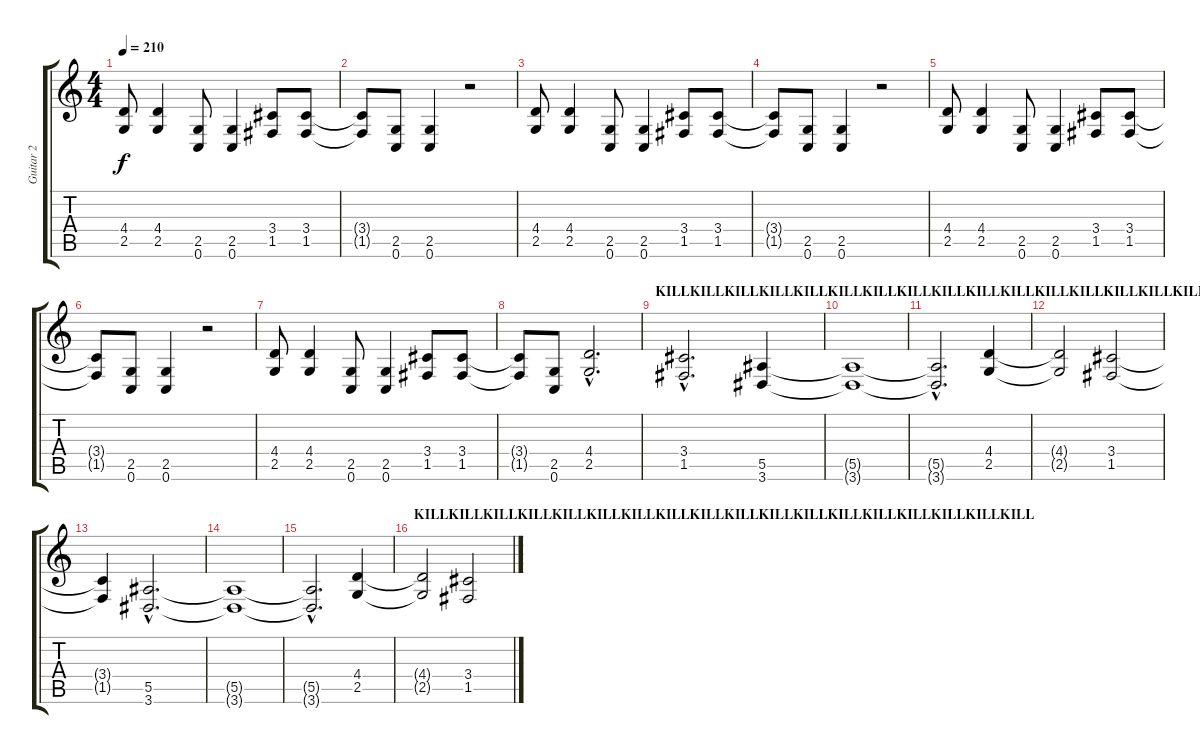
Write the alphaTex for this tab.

\track ("Guitar 2" "Guitar 2") {instrument distortionguitar}
\staff {score tabs}
\tuning (C4 G3 Eb3 Bb2 F2 C2) {hide}
\ts (4 4)
\tempo 210
\clef g2
\ks c
(4.4 2.5).8{dy f} (4.4 2.5).4 (2.5 0.6).8 (2.5 0.6).4 (3.4 1.5).8 (3.4 1.5).8 |
(3.4{t} 1.5{t}).8 (2.5 0.6).8 (2.5 0.6).4 r.2 |
(4.4 2.5).8 (4.4 2.5).4 (2.5 0.6).8 (2.5 0.6).4 (3.4 1.5).8 (3.4 1.5).8 |
(3.4{t} 1.5{t}).8 (2.5 0.6).8 (2.5 0.6).4 r.2 |
(4.4 2.5).8 (4.4 2.5).4 (2.5 0.6).8 (2.5 0.6).4 (3.4 1.5).8 (3.4 1.5).8 |
(3.4{t} 1.5{t}).8 (2.5 0.6).8 (2.5 0.6).4 r.2 |
(4.4 2.5).8 (4.4 2.5).4 (2.5 0.6).8 (2.5 0.6).4 (3.4 1.5).8 (3.4 1.5).8 |
(3.4{t} 1.5{t}).8 (2.5 0.6).8 (4.4{hac} 2.5{hac}).2{d} |
\section ("" "KILLKILLKILLKILLKILLKILLKILLKILLKILLKILLKILLKILLKILLKILLKILLKILLKILLKILLKILLKILLKILLKILLKILLKILLKILL")
(3.4{hac} 1.5{hac}).2{d} (5.5 3.6).4 |
(5.5{t} 3.6{t}).1 |
(5.5{hac t} 3.6{hac t}).2{d} (4.4 2.5).4 |
(4.4{t} 2.5{t}).2 (3.4 1.5).2 |
(3.4{t} 1.5{t}).4 (5.5{hac} 3.6{hac}).2{d} |
(5.5{t} 3.6{t}).1 |
(5.5{hac t} 3.6{hac t}).2{d} (4.4 2.5).4 |
\section ("" "KILLKILLKILLKILLKILLKILLKILLKILLKILLKILLKILLKILLKILLKILLKILLKILLKILLKILL")
(4.4{t} 2.5{t}).2 (3.4 1.5).2
